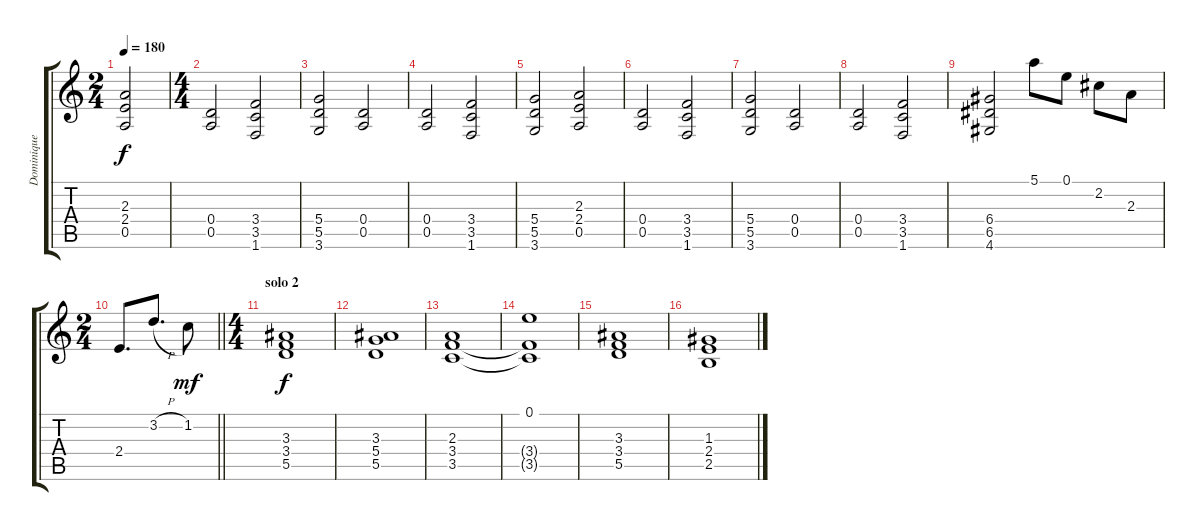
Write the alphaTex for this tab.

\track ("Dominique Leurquin " "Dominique ") {instrument distortionguitar}
\staff {score tabs}
\tuning (E4 B3 G3 D3 A2 E2) {hide}
\ts (2 4)
\tempo 180
\clef g2
\ks c
(2.3{t} 2.4{t} 0.5{t}).2{dy f} |
\ts (4 4)
(0.4 0.5).2 (3.4 3.5 1.6).2 |
(5.4 5.5 3.6).2 (0.4 0.5).2 |
(0.4 0.5).2 (3.4 3.5 1.6).2 |
(5.4 5.5 3.6).2 (2.3 2.4 0.5).2 |
(0.4 0.5).2 (3.4 3.5 1.6).2 |
(5.4 5.5 3.6).2 (0.4 0.5).2 |
(0.4 0.5).2 (3.4 3.5 1.6).2 |
(6.4 6.5 4.6).2 5.1.8 0.1.8 2.2.8 2.3.8 |
\ts (2 4)
\barLineRight lightlight
2.4.8{d} 3.2{h}.8{d} 1.2.8{dy mf} |
\ts (4 4)
\section ("" "solo 2")
(3.3 3.4 5.5).1{dy f} |
(3.3 5.4 5.5).1 |
(2.3 3.4 3.5).1 |
(0.1 3.4{t} 3.5{t}).1 |
(3.3 3.4 5.5).1 |
(1.3 2.4 2.5).1
